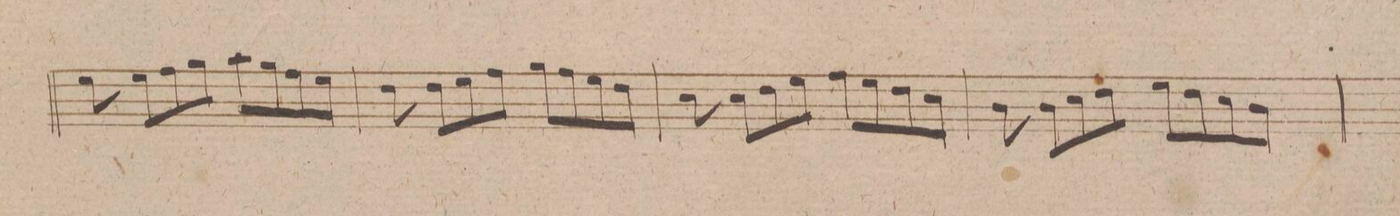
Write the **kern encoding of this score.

**kern	**dynam
*I"Violino 2do	*
*clefG2	*
*k[f#]	*
*met(c|)	*
*M2/2	*
8ee\	.
8ee\L	.
8ff#\	.
8gg\J	.
8aa\L	.
8gg\	.
8ff#\	.
8ee\J	.
=305	=305
8dd\	.
8dd\L	.
8ee\	.
8ff#\J	.
8gg\L	.
8ff#\	.
8ee\	.
8dd\J	.
=306	=306
8cc\	.
8cc\L	.
8dd\	.
8ee\J	.
8ff#\L	.
8ee\	.
8dd\	.
8cc\J	.
=307	=307
8b\	.
8b\L	.
8cc\	.
8dd\J	.
8ee\L	.
8dd\	.
8cc\	.
8b\J	.
=308	=308
*-	*-
